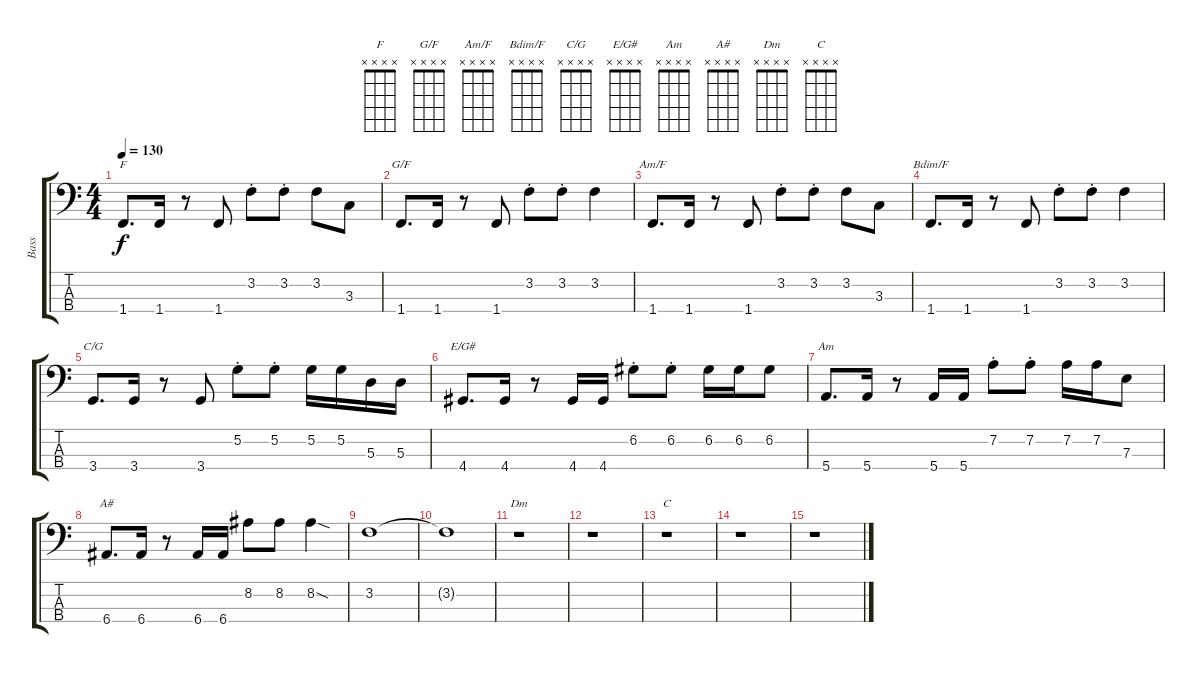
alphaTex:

\track ("Bass" "Bass") {instrument electricbassfinger}
\staff {score tabs}
\tuning (G2 D2 A1 E1) {hide}
\chord ("F" x x x x)
\chord ("G/F" x x x x)
\chord ("Am/F" x x x x)
\chord ("Bdim/F" x x x x)
\chord ("C/G" x x x x)
\chord ("E/G#" x x x x)
\chord ("Am" x x x x)
\chord ("A#" x x x x)
\chord ("Dm" x x x x)
\chord ("C" x x x x)
\ts (4 4)
\tempo 130
\clef f4
\ks c
1.4.8{d ch "F" dy f} 1.4.16 r.8 1.4.8 3.2{st}.8 3.2{st}.8 3.2.8 3.3.8 |
1.4.8{d ch "G/F"} 1.4.16 r.8 1.4.8 3.2{st}.8 3.2{st}.8 3.2.4 |
1.4.8{d ch "Am/F"} 1.4.16 r.8 1.4.8 3.2{st}.8 3.2{st}.8 3.2.8 3.3.8 |
1.4.8{d ch "Bdim/F"} 1.4.16 r.8 1.4.8 3.2{st}.8 3.2{st}.8 3.2.4 |
3.4.8{d ch "C/G"} 3.4.16 r.8 3.4.8 5.2{st}.8 5.2{st}.8 5.2.16 5.2.16 5.3.16 5.3.16 |
4.4.8{d ch "E/G#"} 4.4.16 r.8 4.4.16 4.4.16 6.2{st}.8 6.2{st}.8 6.2.16 6.2.16 6.2.8 |
5.4.8{d ch "Am"} 5.4.16 r.8 5.4.16 5.4.16 7.2{st}.8 7.2{st}.8 7.2.16 7.2.16 7.3.8 |
6.4.8{d ch "A#"} 6.4.16 r.8 6.4.16 6.4.16 8.2.8 8.2.8 8.2{sod}.4 |
3.2.1 |
3.2{t}.1 |
r.1{ch "Dm"} |
r.1 |
r.1{ch "C"} |
r.1 |
r.1
